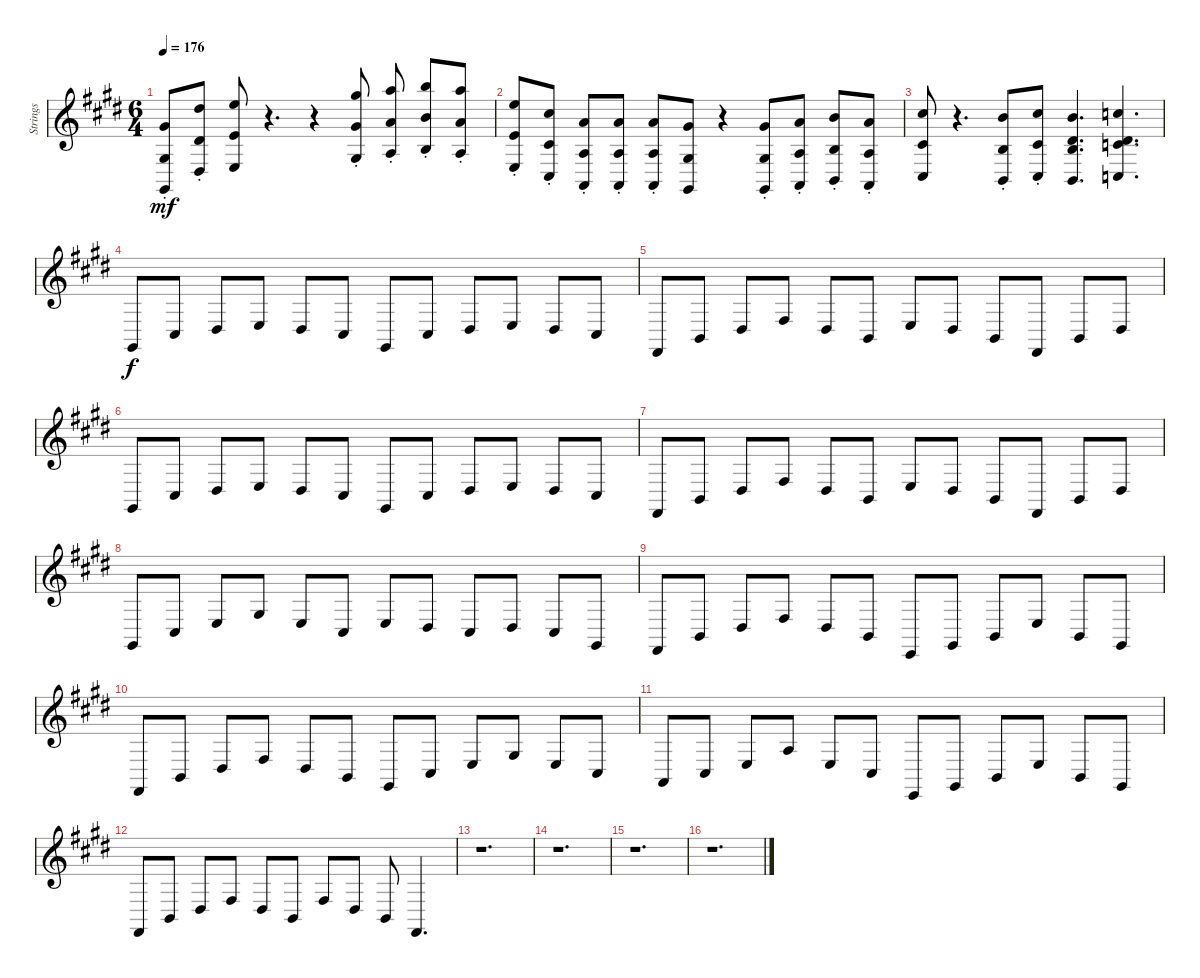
\track ("Strings" "Strings") {instrument stringensemble1}
\staff {score}
\tuning (E4 B3 G3 D3 A2 C2) {hide}
\ts (6 4)
\tempo 176
\clef g2
\ks e
(9.2{st} 11.5{st} 8.6{st}).8{dy mf} (16.2{st} 13.4{st} 15.6{st}).8 (0.1 17.2 16.6).8 r.4{d} r.4 (21.2{st} 18.4{st} 20.6{st}).8{beam split} (22.2{st} 19.4{st} 21.6{st}).8 (19.1{st} 0.2{st} 21.4{st}).8 (22.2{st} 19.4{st} 21.6{st}).8 |
(0.1{st} 17.2{st} 16.6{st}).8 (14.2{st} 16.5{st} 13.6{st}).8 (10.2{st} 12.5{st} 9.6{st}).8 (10.2{st} 12.5{st} 9.6{st}).8 (10.2{st} 12.5{st} 9.6{st}).8 (9.2 11.5 8.6).8 r.4 (9.2{st} 11.5{st} 8.6{st}).8{beam merge} (5.1{st} 7.4{st} 0.5{st}).8 (12.2{st} 9.4{st} 11.6{st}).8 (5.1{st} 7.4{st} 0.5{st}).8 |
(14.2 11.4 13.6).8 r.4{d} (12.2{st} 9.4{st} 11.6{st}).8 (14.2{st} 11.4{st} 13.6{st}).8 (12.2 13.4 14.5 11.6).4{d} (13.2 13.4 15.5 12.6).4{d} |
8.6.8{dy f} 13.6.8 6.5.8 7.5.8 6.5.8 4.5.8 8.6.8 4.5.8 6.5.8 7.5.8 6.5.8 4.5.8 |
6.6.8 2.5.8 6.5.8 4.4.8 6.5.8 2.5.8 2.4.8 1.4.8 2.5.8 6.6.8 2.5.8 1.4.8 |
8.6.8 4.5.8 6.5.8 2.4.8 1.4.8 4.5.8 8.6.8 4.5.8 6.5.8 7.5.8 6.5.8 4.5.8 |
6.6.8 2.5.8 6.5.8 4.4.8 6.5.8 2.5.8 2.4.8 1.4.8 2.5.8 6.6.8 2.5.8 1.4.8 |
8.6.8 4.5.8 7.5.8 6.4.8 7.5.8 4.5.8 2.4.8 1.4.8 4.5.8 1.4.8 4.5.8 8.6.8 |
6.6.8 2.5.8 6.5.8 4.4.8 6.5.8 2.5.8 4.6.8 8.6.8 2.5.8 2.4.8 2.5.8 8.6.8 |
6.6.8 2.5.8 6.5.8{beam merge} 4.4.8 6.5.8 2.5.8 8.6.8 4.5.8 7.5.8 6.4.8 7.5.8 4.5.8 |
0.5.8 4.5.8 2.4.8 2.3.8 2.4.8 4.5.8 4.6.8 8.6.8 2.5.8 2.4.8 2.5.8 8.6.8 |
6.6.8 2.5.8 6.5.8 4.4.8 6.5.8 2.5.8 4.4.8 1.4.8 2.5.8 6.6.4{d} |
r.1{d} |
r.1{d} |
r.1{d} |
r.1{d}
